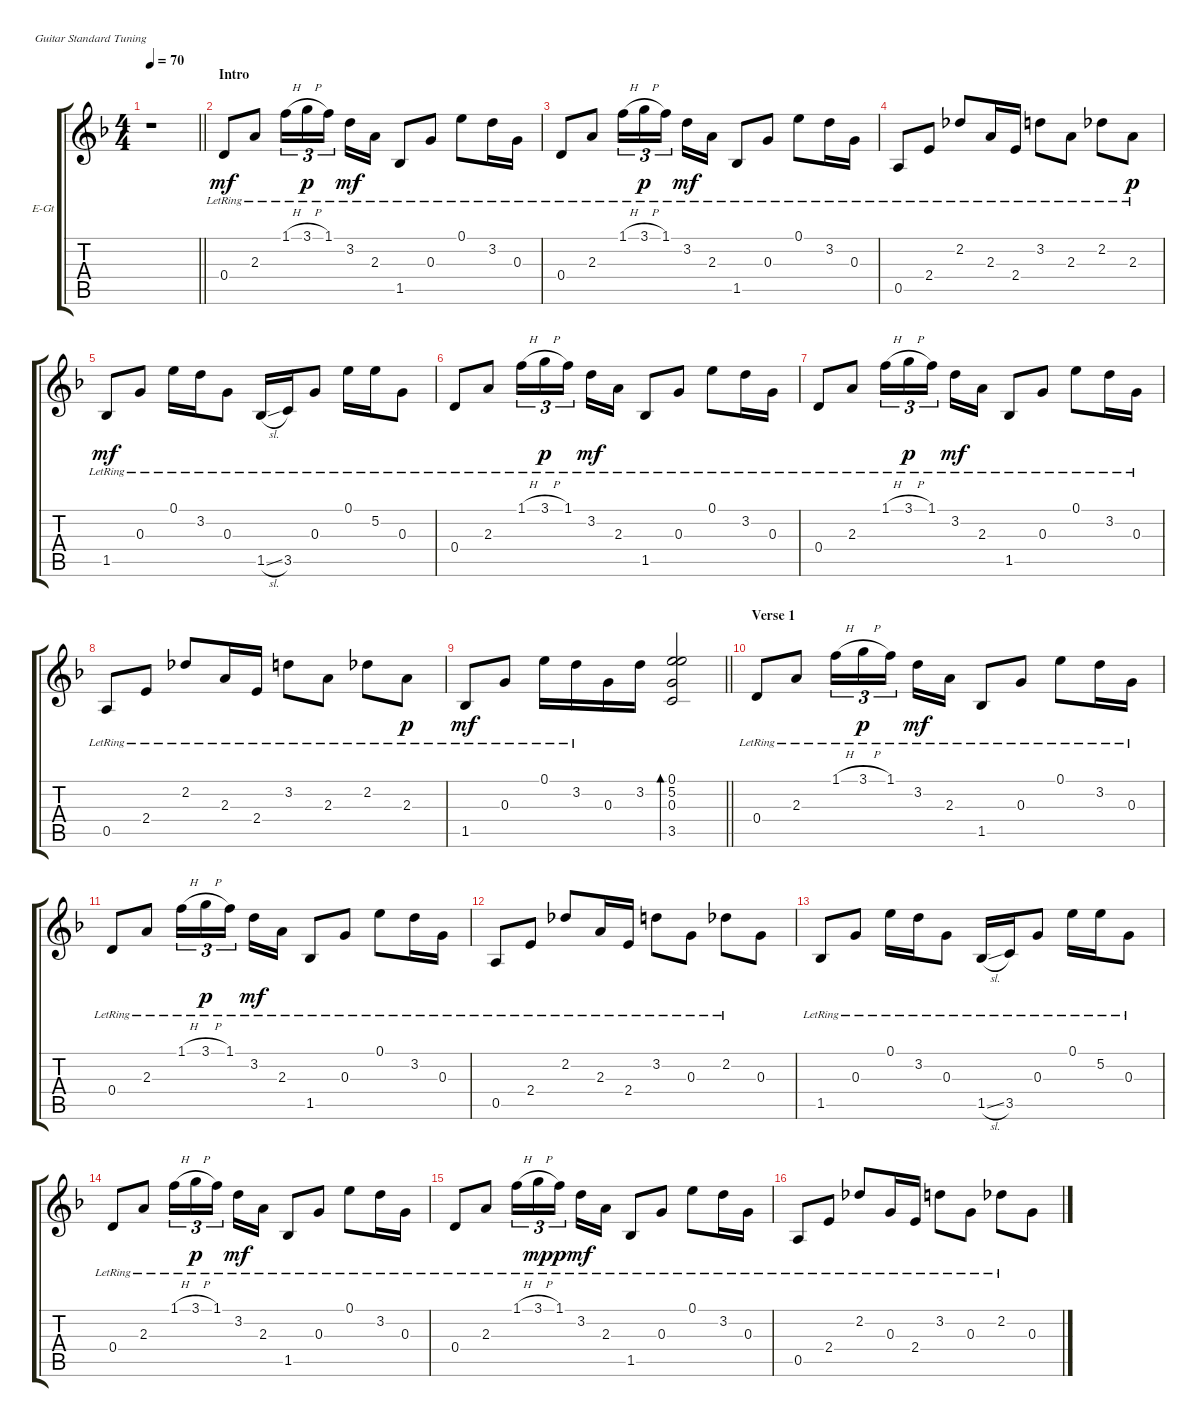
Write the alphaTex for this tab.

\bracketExtendMode groupsimilarinstruments
\firstSystemTrackNameOrientation horizontal
\otherSystemsTrackNameOrientation horizontal
\track ("guitar clean" "E-Gt") {instrument electricguitarclean}
\staff {score tabs}
\tuning (E4 B3 G3 D3 A2 E2)
\ts (4 4)
\beaming (8 2 2 2 2)
\tempo 70
\clef g2
\scale
0.2
\barLineRight lightlight
\ks dminor
r.1{dy mf instrument electricguitarclean} |
\section ("" "Intro")
\scale
0.4 0.4{lr}.8 2.3{lr}.8 1.1{h lr}.16{tu (3 2)} 3.1{h lr}.16{tu (3 2) dy p} 1.1{lr}.16{tu (3 2)} 3.2{lr}.16{dy mf} 2.3{lr}.16 1.5{lr}.8 0.3{lr}.8 0.1{lr}.8 3.2{lr}.16 0.3{lr}.16 |
\scale
0.4 0.4{lr}.8 2.3{lr}.8 1.1{h lr}.16{tu (3 2)} 3.1{h lr}.16{tu (3 2) dy p} 1.1{lr}.16{tu (3 2)} 3.2{lr}.16{dy mf} 2.3{lr}.16 1.5{lr}.8 0.3{lr}.8 0.1{lr}.8 3.2{lr}.16 0.3{lr}.16 |
\scale
0.362959 0.5{lr}.8 2.4{lr}.8 2.2{lr}.8 2.3{lr}.16 2.4{lr}.16 3.2{lr}.8 2.3{lr}.8 2.2{lr}.8 2.3{lr}.8{dy p} |
\scale
0.319775 1.5{lr}.8{dy mf} 0.3{lr}.8 0.1{lr}.16 3.2{lr}.16 0.3{lr}.8 1.5{sl lr}.16 3.5{lr}.16 0.3{lr}.8 0.1{lr}.16 5.2{lr}.16 0.3{lr}.8 |
\scale
0.317391 0.4{lr}.8 2.3{lr}.8 1.1{h lr}.16{tu (3 2)} 3.1{h lr}.16{tu (3 2) dy p} 1.1{lr}.16{tu (3 2)} 3.2{lr}.16{dy mf} 2.3{lr}.16 1.5{lr}.8 0.3{lr}.8 0.1{lr}.8 3.2{lr}.16 0.3{lr}.16 |
\scale
0.359535 0.4{lr}.8 2.3{lr}.8 1.1{h lr}.16{tu (3 2)} 3.1{h lr}.16{tu (3 2) dy p} 1.1{lr}.16{tu (3 2)} 3.2{lr}.16{dy mf} 2.3{lr}.16 1.5{lr}.8 0.3{lr}.8 0.1{lr}.8 3.2{lr}.16 0.3{lr}.16 |
\scale
0.331246 0.5{lr}.8 2.4{lr}.8 2.2{lr}.8 2.3{lr}.16 2.4{lr}.16 3.2{lr}.8 2.3{lr}.8 2.2{lr}.8 2.3{lr}.8{dy p} |
\scale
0.309148
\barLineRight lightlight
1.5{lr}.8{dy mf} 0.3{lr}.8 0.1{lr}.16 3.2{lr}.16 0.3.16 3.2.16 (0.1 5.2 0.3 3.5).2{bd 120} |
\section ("" "Verse 1")
0.4{lr}.8 2.3{lr}.8 1.1{h lr}.16{tu (3 2)} 3.1{h lr}.16{tu (3 2) dy p} 1.1{lr}.16{tu (3 2)} 3.2{lr}.16{dy mf} 2.3{lr}.16 1.5{lr}.8 0.3{lr}.8 0.1{lr}.8 3.2{lr}.16 0.3{lr}.16 |
0.4{lr}.8 2.3{lr}.8 1.1{h lr}.16{tu (3 2)} 3.1{h lr}.16{tu (3 2) dy p} 1.1{lr}.16{tu (3 2)} 3.2{lr}.16{dy mf} 2.3{lr}.16 1.5{lr}.8 0.3{lr}.8 0.1{lr}.8 3.2{lr}.16 0.3{lr}.16 |
0.5{lr}.8 2.4{lr}.8 2.2{lr}.8 2.3{lr}.16 2.4{lr}.16 3.2{lr}.8 0.3{lr}.8 2.2{lr}.8 0.3.8 |
1.5{lr}.8 0.3{lr}.8 0.1{lr}.16 3.2{lr}.16 0.3{lr}.8 1.5{sl lr}.16 3.5{lr}.16 0.3{lr}.8 0.1{lr}.16 5.2{lr}.16 0.3{lr}.8 |
0.4{lr}.8 2.3{lr}.8 1.1{h lr}.16{tu (3 2)} 3.1{h lr}.16{tu (3 2) dy p} 1.1{lr}.16{tu (3 2)} 3.2{lr}.16{dy mf} 2.3{lr}.16 1.5{lr}.8 0.3{lr}.8 0.1{lr}.8 3.2{lr}.16 0.3{lr}.16 |
0.4{lr}.8 2.3{lr}.8 1.1{h lr}.16{tu (3 2)} 3.1{h lr}.16{tu (3 2) dy mp} 1.1{lr}.16{tu (3 2) dy p} 3.2{lr}.16{dy mf} 2.3{lr}.16 1.5{lr}.8 0.3{lr}.8 0.1{lr}.8 3.2{lr}.16 0.3{lr}.16 |
0.5{lr}.8 2.4{lr}.8 2.2{lr}.8 0.3{lr}.16 2.4{lr}.16 3.2{lr}.8 0.3{lr}.8 2.2{lr}.8 0.3.8
